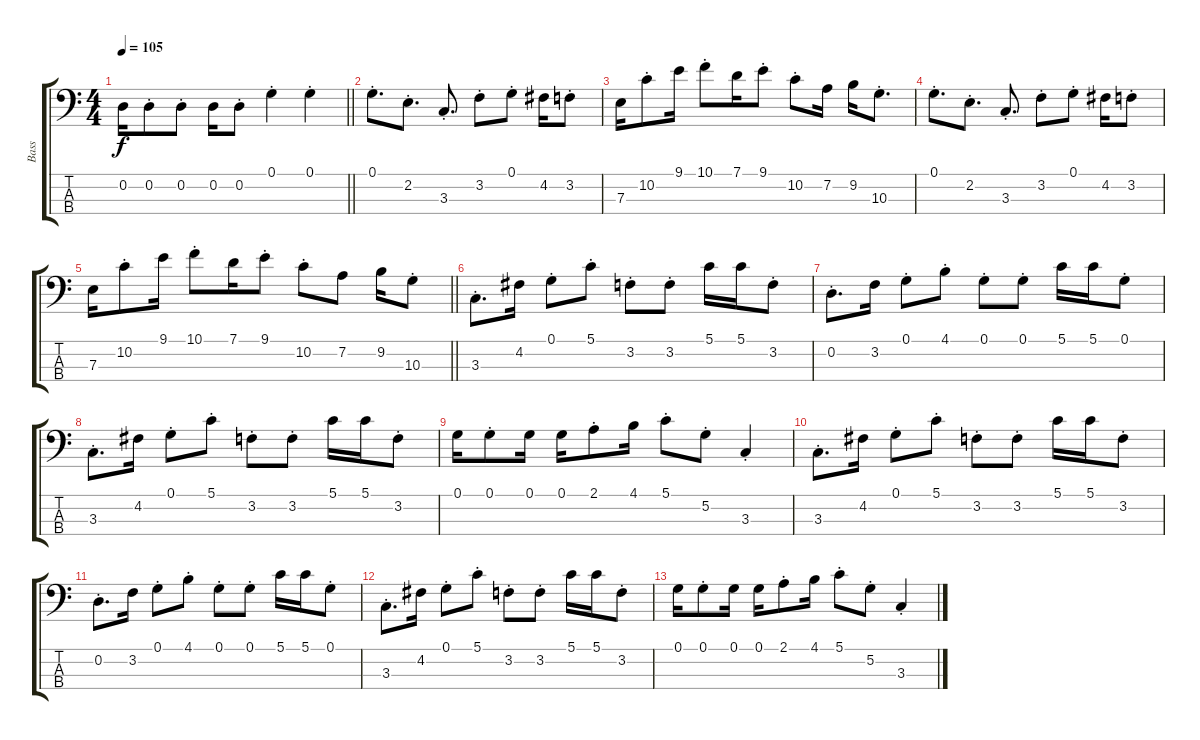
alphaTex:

\track ("Bass" "Bass") {instrument electricbassfinger}
\staff {score tabs}
\tuning (G2 D2 A1 D1) {hide}
\ts (4 4)
\tempo 105
\clef f4
\barLineRight lightlight
\ks c
0.2.16{dy f} 0.2{st}.8 0.2{st}.8 0.2.16 0.2{st}.8 0.1{st}.4 0.1{st}.4 |
0.1{st}.8{d} 2.2{st}.8{d} 3.3{st}.8{d} 3.2{st}.8 0.1{st}.8 4.2.16 3.2{st}.8 |
7.3.16 10.2{st}.8 9.1.16 10.1{st}.8 7.1.16 9.1{st}.8 10.2{st}.8 7.2.16 9.2.16 10.3{st}.8{d} |
0.1{st}.8{d} 2.2{st}.8{d} 3.3{st}.8{d} 3.2{st}.8 0.1{st}.8 4.2.16 3.2{st}.8 |
\barLineRight lightlight
7.3.16 10.2{st}.8 9.1.16 10.1{st}.8 7.1.16 9.1{st}.8 10.2{st}.8 7.2.8 9.2.16 10.3{st}.8 |
3.3{st}.8{d} 4.2.16 0.1{st}.8 5.1{st}.8 3.2{st}.8 3.2{st}.8 5.1.16 5.1.16 3.2{st}.8 |
0.2{st}.8{d} 3.2.16 0.1{st}.8 4.1{st}.8 0.1{st}.8 0.1{st}.8 5.1.16 5.1.16 0.1{st}.8 |
3.3{st}.8{d} 4.2.16 0.1{st}.8 5.1{st}.8 3.2{st}.8 3.2{st}.8 5.1.16 5.1.16 3.2{st}.8 |
0.1.16 0.1{st}.8 0.1.16 0.1.16 2.1{st}.8 4.1.16 5.1{st}.8 5.2{st}.8 3.3{st}.4 |
3.3{st}.8{d} 4.2.16 0.1{st}.8 5.1{st}.8 3.2{st}.8 3.2{st}.8 5.1.16 5.1.16 3.2{st}.8 |
0.2{st}.8{d} 3.2.16 0.1{st}.8 4.1{st}.8 0.1{st}.8 0.1{st}.8 5.1.16 5.1.16 0.1{st}.8 |
3.3{st}.8{d} 4.2.16 0.1{st}.8 5.1{st}.8 3.2{st}.8 3.2{st}.8 5.1.16 5.1.16 3.2{st}.8 |
0.1.16 0.1{st}.8 0.1.16 0.1.16 2.1{st}.8 4.1.16 5.1{st}.8 5.2{st}.8 3.3{st}.4
